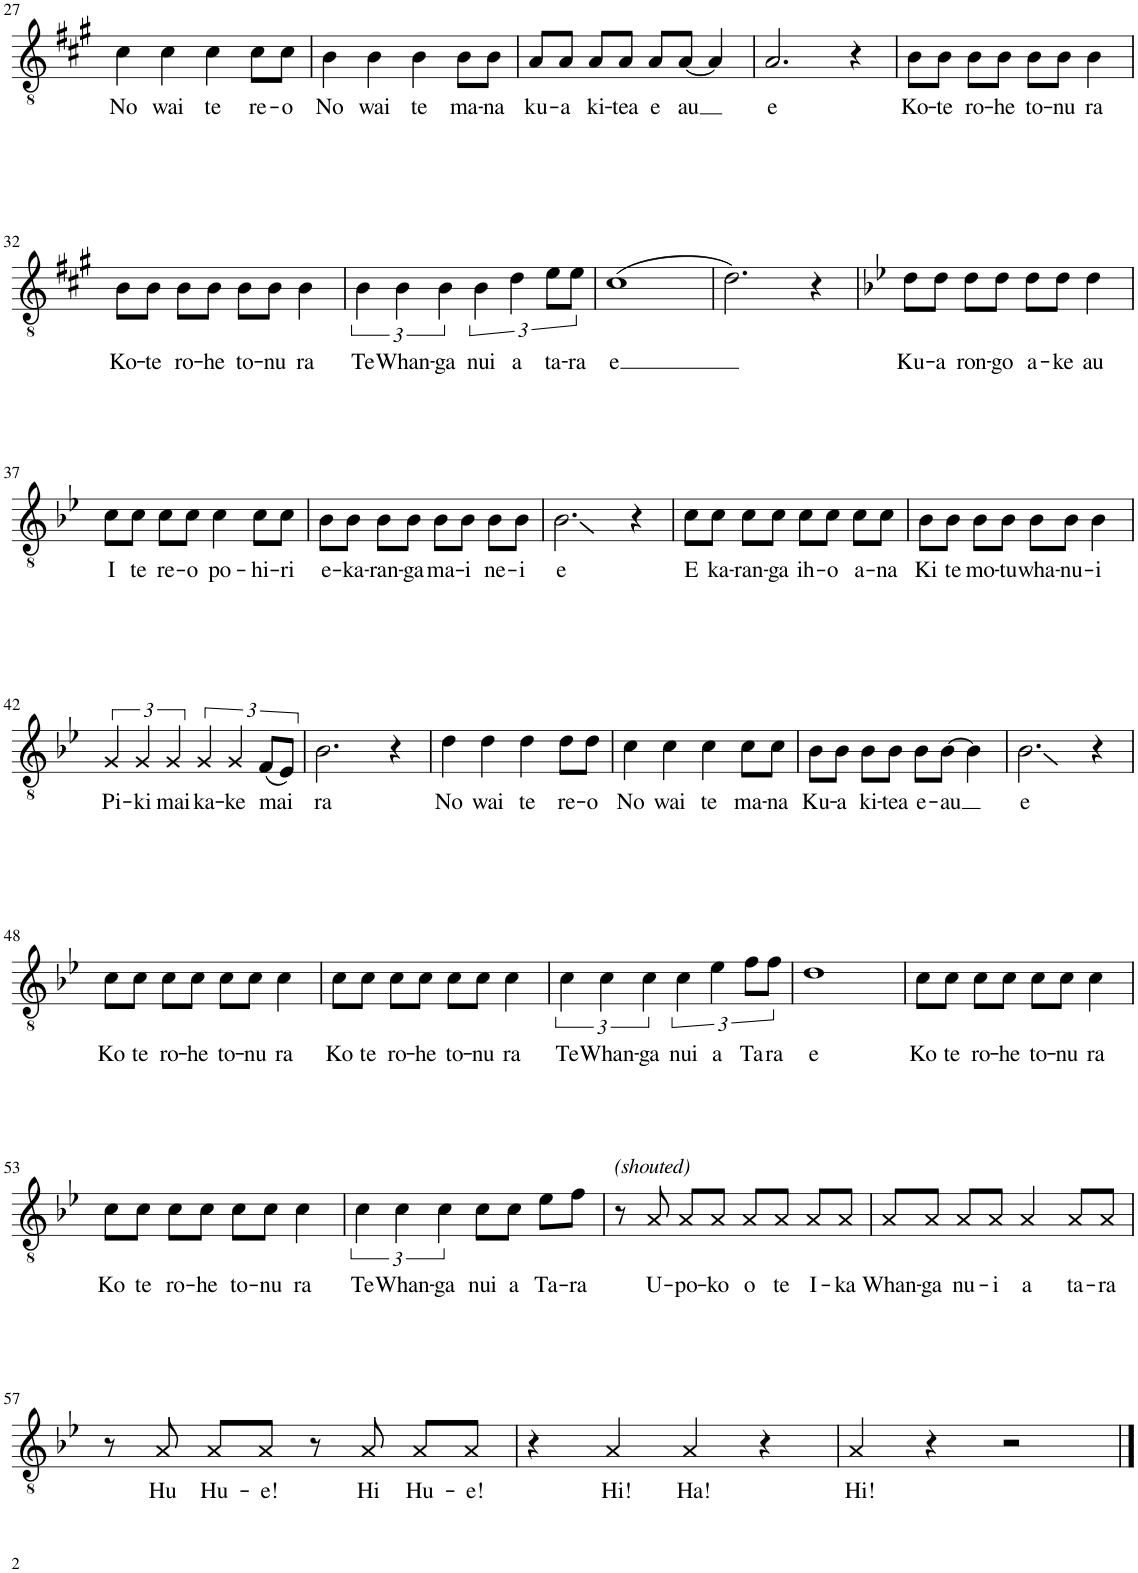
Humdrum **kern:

**kern	**text
*part1	*part1
*staff1	*staff1
*I"T	*
!!LO:PB:g=z
*clefGv2	*
*k[f#c#g#]	*
*M4/4	*
=27	=27
!	!LO:LY:b
4c#\	No
!	!LO:LY:b
4c#\	wai
!	!LO:LY:b
4c#\	te
!	!LO:LY:b
8c#\L	re-
!	!LO:LY:b
8c#\J	-o
=28	=28
!	!LO:LY:b
4B\	No
!	!LO:LY:b
4B\	wai
!	!LO:LY:b
4B\	te
!	!LO:LY:b
8B\L	ma-
!	!LO:LY:b
8B\J	-na
=29	=29
!	!LO:LY:b
8A/L	ku-
!	!LO:LY:b
8A/J	-a
!	!LO:LY:b
8A/L	ki-
!	!LO:LY:b
8A/J	-tea
!	!LO:LY:b
8A/L	e
!	!LO:LY:b
[8A/J	au
4A/]	.
=30	=30
!	!LO:LY:b
2.A/	e
4r	.
=31	=31
!	!LO:LY:b
8B\L	Ko-
!	!LO:LY:b
8B\J	-te
!	!LO:LY:b
8B\L	ro-
!	!LO:LY:b
8B\J	-he
!	!LO:LY:b
8B\L	to-
!	!LO:LY:b
8B\J	-nu
!	!LO:LY:b
4B\	ra
!!LO:LB:g=z
=32	=32
!	!LO:LY:b
8B\L	Ko-
!	!LO:LY:b
8B\J	-te
!	!LO:LY:b
8B\L	ro-
!	!LO:LY:b
8B\J	-he
!	!LO:LY:b
8B\L	to-
!	!LO:LY:b
8B\J	-nu
!	!LO:LY:b
4B\	ra
=33	=33
!	!LO:LY:b
6B\	Te
!	!LO:LY:b
6B\	Whan-
!	!LO:LY:b
6B\	-ga
!	!LO:LY:b
6B\	nui
!	!LO:LY:b
6d\	a
!	!LO:LY:b
12e\L	ta-
!	!LO:LY:b
12e\J	-ra
=34	=34
!	!LO:LY:b
(>1c#	e
=35	=35
2.d\)	.
4r	.
=36	=36
*k[b-e-]	*
!	!LO:LY:b
8d\L	Ku-
!	!LO:LY:b
8d\J	-a
!	!LO:LY:b
8d\L	ron-
!	!LO:LY:b
8d\J	-go
!	!LO:LY:b
8d\L	a-
!	!LO:LY:b
8d\J	-ke
!	!LO:LY:b
4d\	au
!!LO:LB:g=z
=37	=37
!	!LO:LY:b
8c\L	I
!	!LO:LY:b
8c\J	te
!	!LO:LY:b
8c\L	re-
!	!LO:LY:b
8c\J	-o
!	!LO:LY:b
4c\	po-
!	!LO:LY:b
8c\L	-hi-
!	!LO:LY:b
8c\J	-ri
=38	=38
!	!LO:LY:b
8B-\L	e-
!	!LO:LY:b
8B-\J	-ka-
!	!LO:LY:b
8B-\L	-ran-
!	!LO:LY:b
8B-\J	-ga
!	!LO:LY:b
8B-\L	ma-
!	!LO:LY:b
8B-\J	-i
!	!LO:LY:b
8B-\L	ne-
!	!LO:LY:b
8B-\J	-i
=39	=39
!	!LO:LY:b
2.B-\	e
4r	.
=40	=40
!	!LO:LY:b
8c\L	E
!	!LO:LY:b
8c\J	ka-
!	!LO:LY:b
8c\L	-ran-
!	!LO:LY:b
8c\J	-ga
!	!LO:LY:b
8c\L	ih-
!	!LO:LY:b
8c\J	-o
!	!LO:LY:b
8c\L	a-
!	!LO:LY:b
8c\J	-na
=41	=41
!	!LO:LY:b
8B-\L	Ki
!	!LO:LY:b
8B-\J	te
!	!LO:LY:b
8B-\L	mo-
!	!LO:LY:b
8B-\J	-tu
!	!LO:LY:b
8B-\L	wha-
!	!LO:LY:b
8B-\J	-nu-
!	!LO:LY:b
4B-\	-i
!!LO:LB:g=z
=42	=42
!	!LO:LY:b
6G/	Pi-
!	!LO:LY:b
6G/	-ki
!	!LO:LY:b
6G/	mai
!	!LO:LY:b
6G/	ka-
!	!LO:LY:b
6G/	-ke
!	!LO:LY:b
(12F/L	mai
12E-/J)	.
=43	=43
!	!LO:LY:b
2.B-\	ra
4r	.
=44	=44
!	!LO:LY:b
4d\	No
!	!LO:LY:b
4d\	wai
!	!LO:LY:b
4d\	te
!	!LO:LY:b
8d\L	re-
!	!LO:LY:b
8d\J	-o
=45	=45
!	!LO:LY:b
4c\	No
!	!LO:LY:b
4c\	wai
!	!LO:LY:b
4c\	te
!	!LO:LY:b
8c\L	ma-
!	!LO:LY:b
8c\J	-na
=46	=46
!	!LO:LY:b
8B-\L	Ku-
!	!LO:LY:b
8B-\J	-a
!	!LO:LY:b
8B-\L	ki-
!	!LO:LY:b
8B-\J	-tea
!	!LO:LY:b
8B-\L	e-
!	!LO:LY:b
[8B-\J	-au
4B-\]	.
=47	=47
!	!LO:LY:b
2.B-\	e
4r	.
!!LO:LB:g=z
=48	=48
!	!LO:LY:b
8c\L	Ko
!	!LO:LY:b
8c\J	te
!	!LO:LY:b
8c\L	ro-
!	!LO:LY:b
8c\J	-he
!	!LO:LY:b
8c\L	to-
!	!LO:LY:b
8c\J	-nu
!	!LO:LY:b
4c\	ra
=49	=49
!	!LO:LY:b
8c\L	Ko
!	!LO:LY:b
8c\J	te
!	!LO:LY:b
8c\L	ro-
!	!LO:LY:b
8c\J	-he
!	!LO:LY:b
8c\L	to-
!	!LO:LY:b
8c\J	-nu
!	!LO:LY:b
4c\	ra
=50	=50
!	!LO:LY:b
6c\	Te
!	!LO:LY:b
6c\	Whan-
!	!LO:LY:b
6c\	-ga
!	!LO:LY:b
6c\	nui
!	!LO:LY:b
6e-\	a
!	!LO:LY:b
12f\L	Ta
!	!LO:LY:b
12f\J	ra
=51	=51
!	!LO:LY:b
1d	e
=52	=52
!	!LO:LY:b
8c\L	Ko
!	!LO:LY:b
8c\J	te
!	!LO:LY:b
8c\L	ro-
!	!LO:LY:b
8c\J	-he
!	!LO:LY:b
8c\L	to-
!	!LO:LY:b
8c\J	-nu
!	!LO:LY:b
4c\	ra
!!LO:LB:g=z
=53	=53
!	!LO:LY:b
8c\L	Ko
!	!LO:LY:b
8c\J	te
!	!LO:LY:b
8c\L	ro-
!	!LO:LY:b
8c\J	-he
!	!LO:LY:b
8c\L	to-
!	!LO:LY:b
8c\J	-nu
!	!LO:LY:b
4c\	ra
=54	=54
!	!LO:LY:b
6c\	Te
!	!LO:LY:b
6c\	Whan-
!	!LO:LY:b
6c\	-ga
!	!LO:LY:b
8c\L	nui
!	!LO:LY:b
8c\J	a
!	!LO:LY:b
8e-\L	Ta-
!	!LO:LY:b
8f\J	-ra
=55	=55
!LO:TX:a:i:t=(shouted)	!
8r	.
!	!LO:LY:b
8A/	U-
!	!LO:LY:b
8A/L	-po-
!	!LO:LY:b
8A/J	-ko
!	!LO:LY:b
8A/L	o
!	!LO:LY:b
8A/J	te
!	!LO:LY:b
8A/L	I-
!	!LO:LY:b
8A/J	-ka
=56	=56
!	!LO:LY:b
8A/L	Whan-
!	!LO:LY:b
8A/J	-ga
!	!LO:LY:b
8A/L	nu-
!	!LO:LY:b
8A/J	-i
!	!LO:LY:b
4A/	a
!	!LO:LY:b
8A/L	ta-
!	!LO:LY:b
8A/J	-ra
!!LO:LB:g=z
=57	=57
8r	.
!	!LO:LY:b
8A/	Hu
!	!LO:LY:b
8A/L	Hu-
!	!LO:LY:b
8A/J	-e!
8r	.
!	!LO:LY:b
8A/	Hi
!	!LO:LY:b
8A/L	Hu-
!	!LO:LY:b
8A/J	-e!
=58	=58
4r	.
!	!LO:LY:b
4A/	Hi!
!	!LO:LY:b
4A/	Ha!
4r	.
=59	=59
!	!LO:LY:b
4A/	Hi!
4r	.
2r	.
==	==
*-	*-
